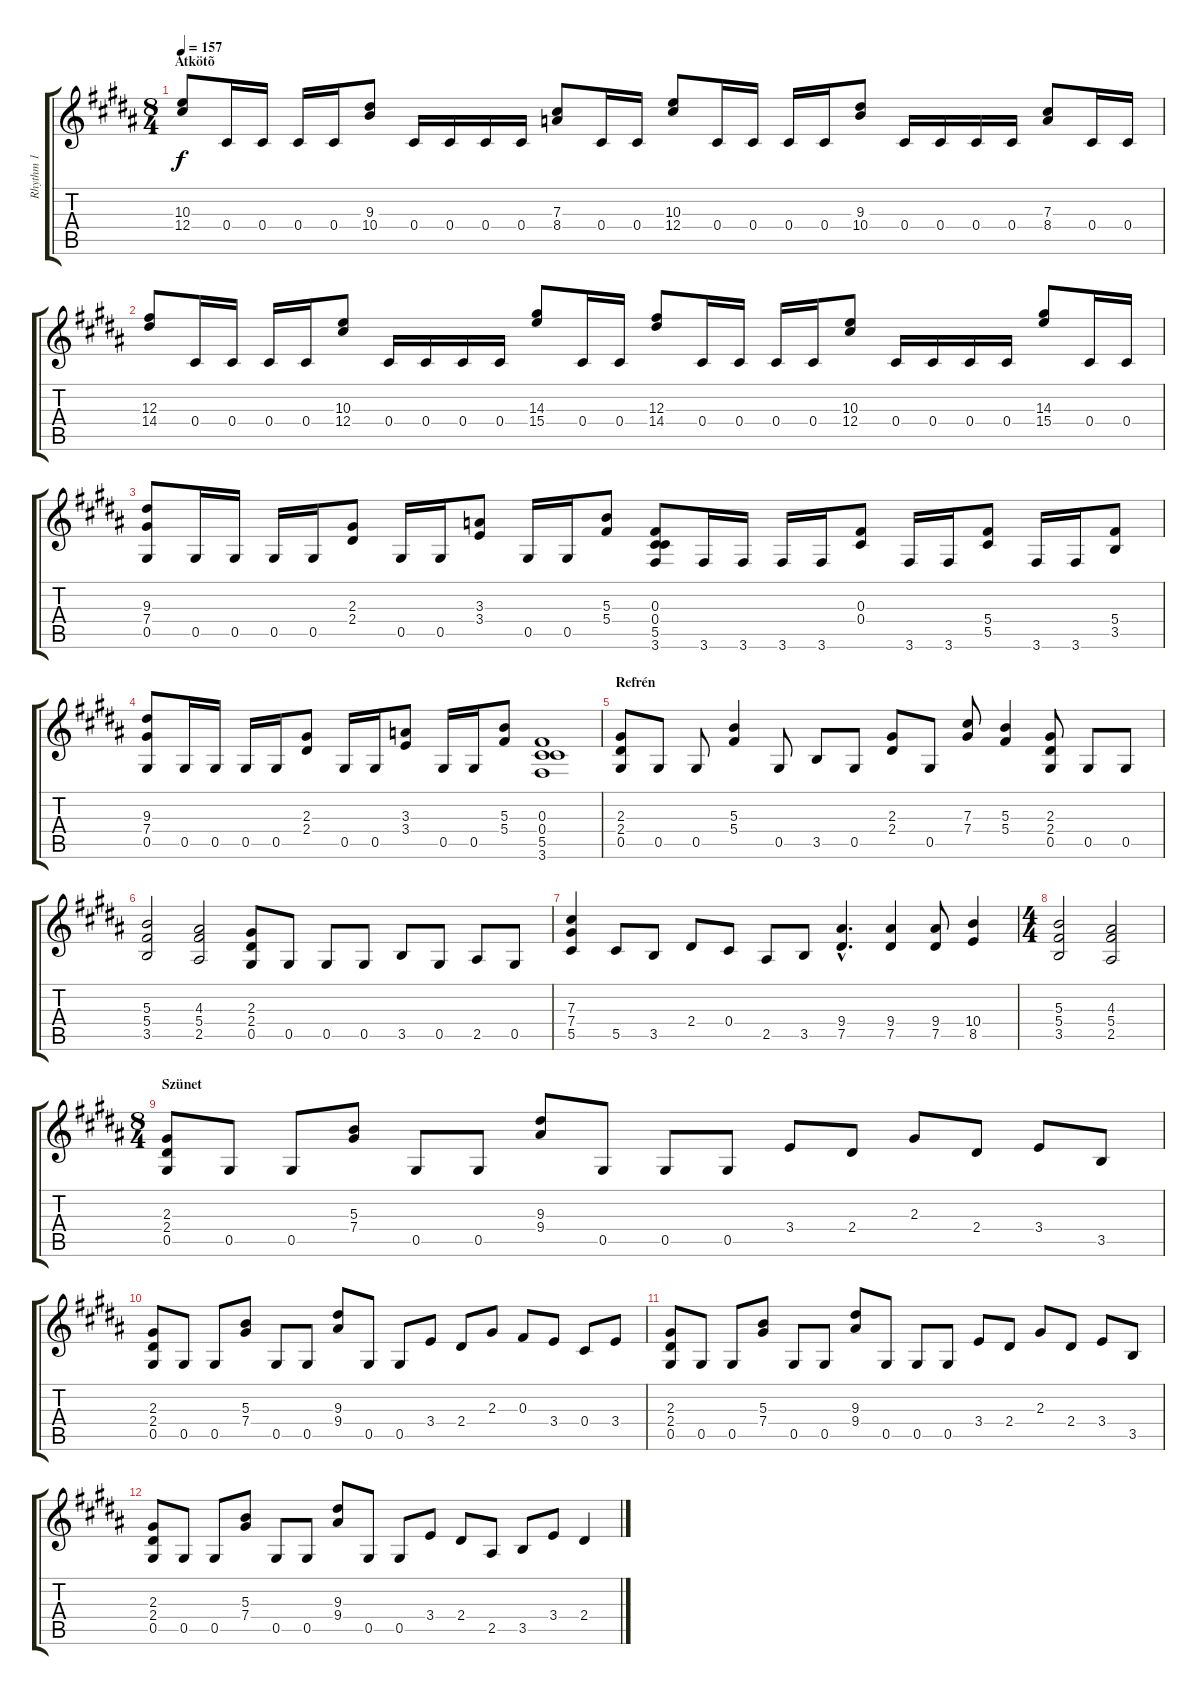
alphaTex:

\track ("Rhythm 1" "Rhythm 1") {instrument overdrivenguitar}
\staff {score tabs}
\tuning (Eb4 Bb3 Gb3 Db3 Ab2 Eb2) {hide}
\ts (8 4)
\section ("" "Átkötõ")
\tempo 157
\clef g2
\ks g#minor
(10.3 12.4).8{dy f} 0.4.16 0.4.16 0.4.16 0.4.16 (9.3 10.4).8 0.4.16 0.4.16 0.4.16 0.4.16 (7.3 8.4).8 0.4.16 0.4.16 (10.3 12.4).8 0.4.16 0.4.16 0.4.16 0.4.16 (9.3 10.4).8 0.4.16 0.4.16 0.4.16 0.4.16 (7.3 8.4).8 0.4.16 0.4.16 |
(12.3 14.4).8 0.4.16 0.4.16 0.4.16 0.4.16 (10.3 12.4).8 0.4.16 0.4.16 0.4.16 0.4.16 (14.3 15.4).8 0.4.16 0.4.16 (12.3 14.4).8 0.4.16 0.4.16 0.4.16 0.4.16 (10.3 12.4).8 0.4.16 0.4.16 0.4.16 0.4.16 (14.3 15.4).8 0.4.16 0.4.16 |
(9.3 7.4 0.5).8 0.5.16 0.5.16 0.5.16 0.5.16 (2.3 2.4).8 0.5.16 0.5.16 (3.3 3.4).8 0.5.16 0.5.16 (5.3 5.4).8 (0.3 0.4 5.5 3.6).8 3.6.16 3.6.16 3.6.16 3.6.16 (0.3 0.4).8 3.6.16 3.6.16 (5.4 5.5).8 3.6.16 3.6.16 (5.4 3.5).8 |
(9.3 7.4 0.5).8 0.5.16 0.5.16 0.5.16 0.5.16 (2.3 2.4).8 0.5.16 0.5.16 (3.3 3.4).8 0.5.16 0.5.16 (5.3 5.4).8 (0.3 0.4 5.5 3.6).1 |
\section ("" "Refrén")
(2.3 2.4 0.5).8 0.5.8 0.5.8 (5.3 5.4).4 0.5.8 3.5.8 0.5.8 (2.3 2.4).8 0.5.8 (7.3 7.4).8 (5.3 5.4).4 (2.3 2.4 0.5).8 0.5.8 0.5.8 |
(5.3 5.4 3.5).2 (4.3 5.4 2.5).2 (2.3 2.4 0.5).8 0.5.8 0.5.8 0.5.8 3.5.8 0.5.8 2.5.8 0.5.8 |
(7.3 7.4 5.5).4 5.5.8 3.5.8 2.4.8 0.4.8 2.5.8 3.5.8 (9.4{hac} 7.5{hac}).4{d} (9.4 7.5).4 (9.4 7.5).8 (10.4 8.5).4 |
\ts (4 4)
(5.3 5.4 3.5).2 (4.3 5.4 2.5).2 |
\ts (8 4)
\section ("" "Szünet")
(2.3 2.4 0.5).8 0.5.8 0.5.8 (5.3 7.4).8 0.5.8 0.5.8 (9.3 9.4).8 0.5.8 0.5.8 0.5.8 3.4.8 2.4.8 2.3.8 2.4.8 3.4.8 3.5.8 |
(2.3 2.4 0.5).8 0.5.8 0.5.8 (5.3 7.4).8 0.5.8 0.5.8 (9.3 9.4).8 0.5.8 0.5.8 3.4.8 2.4.8 2.3.8 0.3.8 3.4.8 0.4.8 3.4.8 |
(2.3 2.4 0.5).8 0.5.8 0.5.8 (5.3 7.4).8 0.5.8 0.5.8 (9.3 9.4).8 0.5.8 0.5.8 0.5.8 3.4.8 2.4.8 2.3.8 2.4.8 3.4.8 3.5.8 |
(2.3 2.4 0.5).8 0.5.8 0.5.8 (5.3 7.4).8 0.5.8 0.5.8 (9.3 9.4).8 0.5.8 0.5.8 3.4.8 2.4.8 2.5.8 3.5.8 3.4.8 2.4.4
